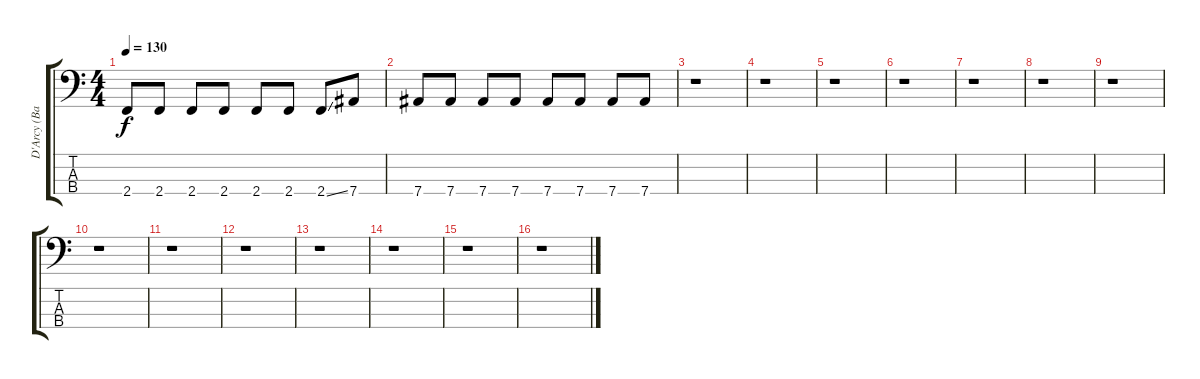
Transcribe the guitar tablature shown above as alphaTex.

\track ("D'Arcy (Bass)" "D'Arcy (Ba") {instrument electricbasspick}
\staff {score tabs}
\tuning (Gb2 Db2 Ab1 Eb1) {hide}
\ts (4 4)
\tempo 130
\clef f4
\ks c
2.4.8{dy f} 2.4.8 2.4.8 2.4.8 2.4.8 2.4.8 2.4{ss}.8 7.4.8 |
7.4.8 7.4.8 7.4.8 7.4.8 7.4.8 7.4.8 7.4.8 7.4.8 |
r.1 |
r.1 |
r.1 |
r.1 |
r.1 |
r.1 |
r.1 |
r.1 |
r.1 |
r.1 |
r.1 |
r.1 |
r.1 |
r.1
